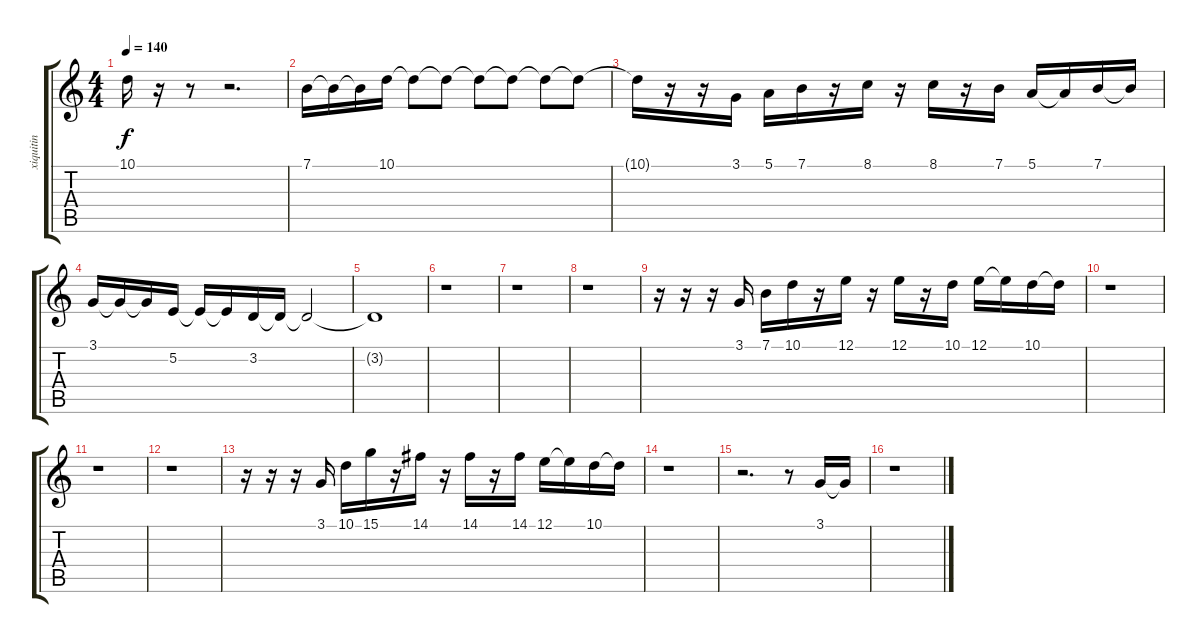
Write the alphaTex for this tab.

\track ("xiquitin" "xiquitin") {instrument trumpet}
\staff {score tabs}
\tuning (E4 B3 G3 D3 A2 E2) {hide}
\ts (4 4)
\tempo 140
\clef g2
\ks c
10.1{t}.16{dy f} r.16 r.8 r.2{d} |
7.1.16 7.1{t}.16 7.1{t}.16 10.1.16 10.1{t}.8 10.1{t}.8 10.1{t}.8 10.1{t}.8 10.1{t}.8 10.1{t}.8 |
10.1{t}.16 r.16 r.16 3.1.16 5.1.16 7.1.16 r.16 8.1.16 r.16 8.1.16 r.16 7.1.16 5.1.16 5.1{t}.16 7.1.16 7.1{t}.16 |
3.1.16 3.1{t}.16 3.1{t}.16 5.2.16 5.2{t}.16 5.2{t}.16 3.2.16 3.2{t}.16 3.2{t}.2 |
3.2{t}.1 |
r.1 |
r.1 |
r.1 |
r.16 r.16 r.16 3.1.16 7.1.16 10.1.16 r.16 12.1.16 r.16 12.1.16 r.16 10.1.16 12.1.16 12.1{t}.16 10.1.16 10.1{t}.16 |
r.1 |
r.1 |
r.1 |
r.16 r.16 r.16 3.1.16 10.1.16 15.1.16 r.16 14.1.16 r.16 14.1.16 r.16 14.1.16 12.1.16 12.1{t}.16 10.1.16 10.1{t}.16 |
r.1 |
r.2{d} r.8 3.1.16 3.1{t}.16 |
r.1
